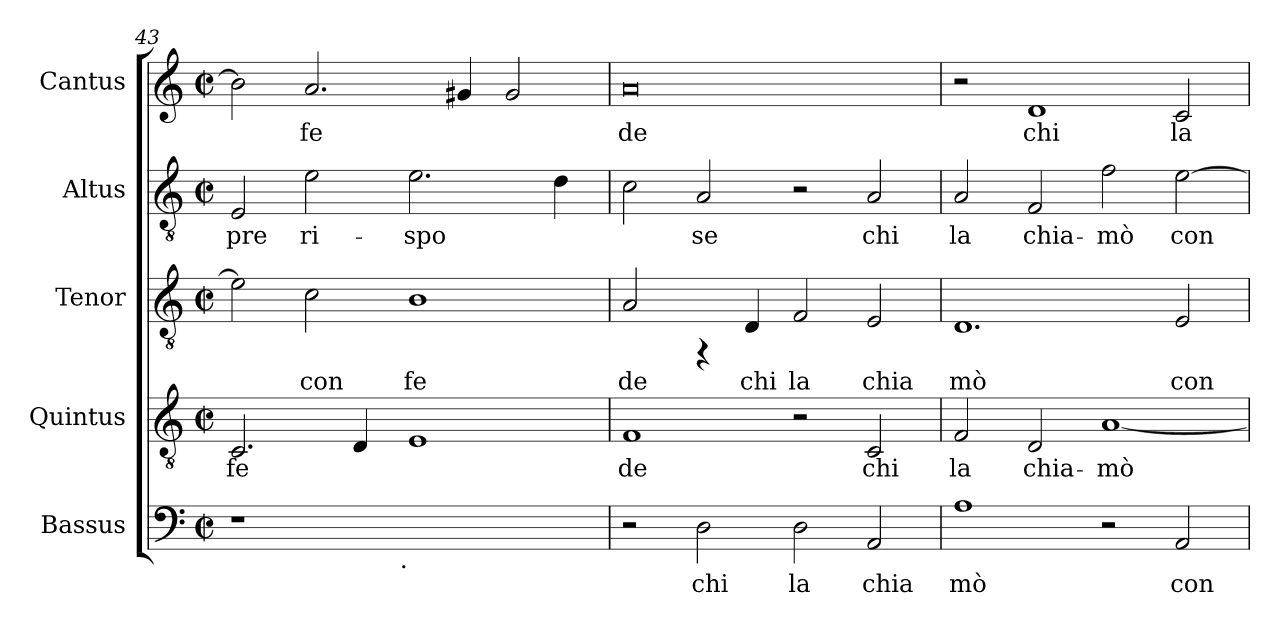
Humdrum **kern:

**kern	**text	**kern	**text	**kern	**text	**kern	**text	**kern	**text
*part5	*part5	*part4	*part4	*part3	*part3	*part2	*part2	*part1	*part1
*staff5	*staff5	*staff4	*staff4	*staff3	*staff3	*staff2	*staff2	*staff1	*staff1
*I"Bassus	*	*I"Quintus	*	*I"Tenor	*	*I"Altus	*	*I"Cantus	*
*clefF4	*	*clefGv2	*	*clefGv2	*	*clefGv2	*	*clefG2	*
*k[]	*	*k[]	*	*k[]	*	*k[]	*	*k[]	*
*C:	*	*C:	*	*C:	*	*C:	*	*C:	*
*M2/2	*	*M2/2	*	*M2/2	*	*M2/2	*	*M2/2	*
*met(c|)	*	*met(c|)	*	*met(c|)	*	*met(c|)	*	*met(c|)	*
=43	=43	=43	=43	=43	=43	=43	=43	=43	=43
!	!	!	!LO:LY:b	!	!LO:LY:b:cj	!	!LO:LY:b:cj	!	!LO:LY:b
*^	*	*	*	*	*	*	*	*	*
1r	2ryy	.	2.C/	fe-	2e\]	.	2E/	-pre	2b\]	.
!	!	!	!	!	!	!LO:LY:b:cj	!	!LO:LY:b:cj	!	!LO:LY:b
.	4ryy	.	.	.	2c\	con	2e\	ri-	2.a/	fe
!	!	!	!	!LO:LY:b	!	!	!	!	!	!
.	8...ryy	.	4D/	--	.	.	.	.	.	.
!	!LO:TX:b:t=.	!	!	!	!	!	!	!	!	!
.	1ryy	.	.	.	.	.	.	.	.	.
!	!	!	!	!LO:LY:b	!	!LO:LY:b:cj	!	!LO:LY:b:cj	!	!
1ryy	.	.	1E	--	1B	fe	2.e\	-spo-	.	.
!	!	!	!	!	!	!	!	!	!	!LO:LY:b
.	.	.	.	.	.	.	.	.	4g#/	.
!	!	!	!	!	!	!	!	!	!	!LO:LY:b
.	.	.	.	.	.	.	.	.	2g#/	.
!	!	!	!	!	!	!	!	!LO:LY:b:cj	!	!
.	.	.	.	.	.	.	4d\	--	.	.
.	64ryy	.	.	.	.	.	.	.	.	.
=44	=44	=44	=44	=44	=44	=44	=44	=44	=44	=44
!	!	!	!	!LO:LY:b	!	!LO:LY:b:cj	!	!LO:LY:b:cj	!	!LO:LY:b
*v	*v	*	*	*	*	*	*	*	*	*
2r	.	1F	-de	2A/	de	2c\	--	0a	de
!	!LO:LY:b:cj	!	!	!	!	!	!LO:LY:b:cj	!	!
2D\	chi	.	.	4rFF	.	2A/	-se	.	.
!	!	!	!	!	!LO:LY:b:cj	!	!	!	!
.	.	.	.	4D/	chi	.	.	.	.
!	!LO:LY:b:cj	!	!	!	!LO:LY:b:cj	!	!	!	!
2D\	la	2r	.	2F/	la	2r	.	.	.
!	!LO:LY:b:cj	!	!LO:LY:b	!	!LO:LY:b:cj	!	!LO:LY:b:cj	!	!
2AA/	chia	2C/	chi	2E/	chia	2A/	chi	.	.
=45	=45	=45	=45	=45	=45	=45	=45	=45	=45
!	!LO:LY:b:cj	!	!LO:LY:b	!	!LO:LY:b:cj	!	!LO:LY:b:cj	!	!
1A	mò	2F/	la	1.D	mò	2A/	la	2r	.
!	!	!	!LO:LY:b	!	!	!	!LO:LY:b:cj	!	!LO:LY:b
.	.	2D/	chia-	.	.	2F/	chia-	1d	chi
!	!	!	!LO:LY:b	!	!	!	!LO:LY:b:cj	!	!
2r	.	[>1A	-mò	.	.	2f\	-mò	.	.
!	!LO:LY:b:cj	!	!	!	!LO:LY:b:cj	!	!LO:LY:b:cj	!	!LO:LY:b
2AA/	con	.	.	2E/	con	[>2e\	con	2c/	la
=	=	=	=	=	=	=	=	=	=
*-	*-	*-	*-	*-	*-	*-	*-	*-	*-
